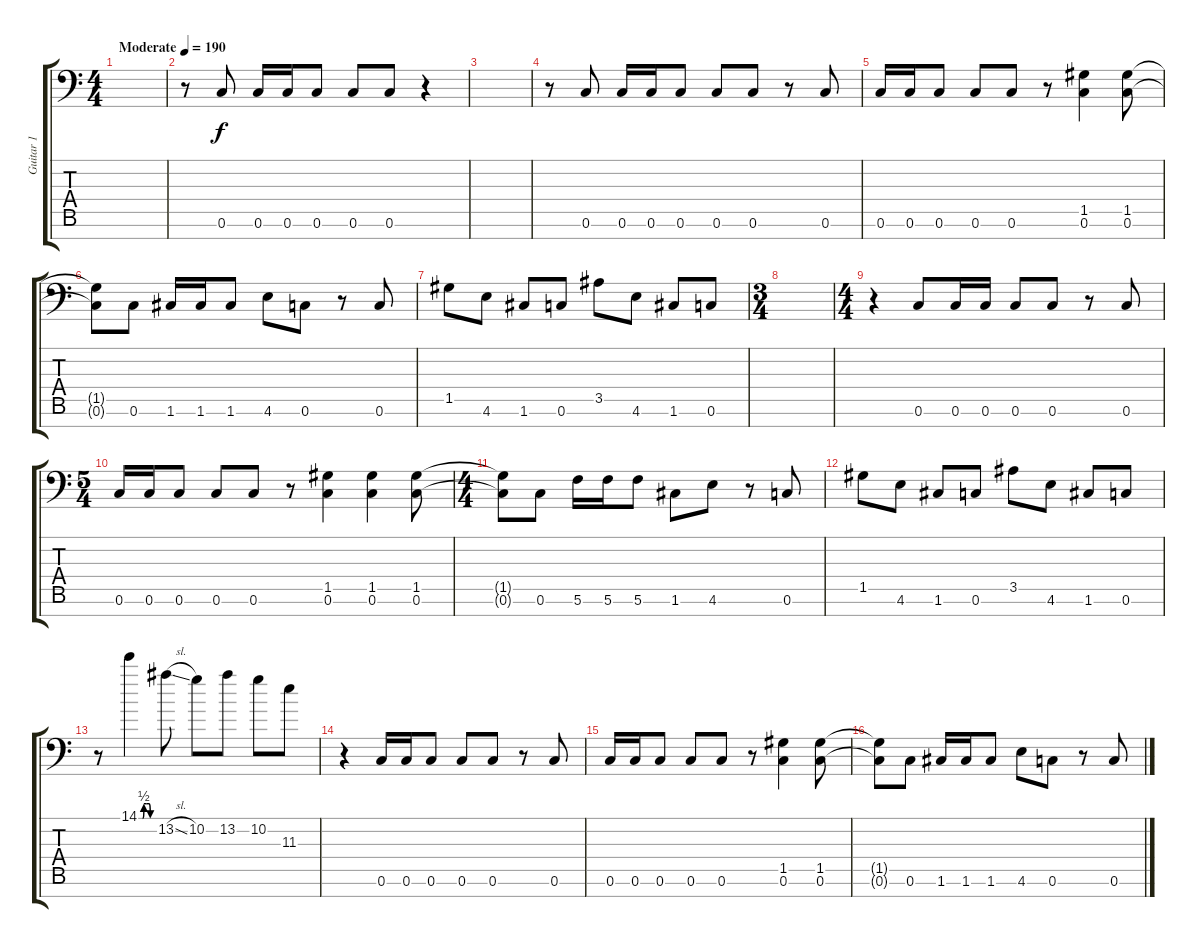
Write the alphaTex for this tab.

\track ("Guitar 1" "Guitar 1") {instrument distortionguitar}
\staff {score tabs}
\tuning (D4 A3 F3 C3 G2 C2 G1) {hide}
\ts (4 4)
\tempo (190 "Moderate")
\clef f4
\ks c
|
r.8 0.6.8 0.6.16 0.6.16 0.6.8 0.6.8 0.6.8 r.4 |
|
r.8 0.6.8 0.6.16 0.6.16 0.6.8 0.6.8 0.6.8 r.8 0.6.8 |
0.6.16 0.6.16 0.6.8 0.6.8 0.6.8 r.8 (1.5 0.6).4 (1.5 0.6).8 |
(1.5{t} 0.6{t}).8 0.6.8 1.6.16 1.6.16 1.6.8 4.6.8 0.6.8 r.8 0.6.8 |
1.5.8 4.6.8 1.6.8 0.6.8 3.5.8 4.6.8 1.6.8 0.6.8 |
\ts (3 4)
|
\ts (4 4)
r.4 0.6.8 0.6.16 0.6.16 0.6.8 0.6.8 r.8 0.6.8 |
\ts (5 4)
0.6.16 0.6.16 0.6.8 0.6.8 0.6.8 r.8 (1.5 0.6).4 (1.5 0.6).4 (1.5 0.6).8 |
\ts (4 4)
(1.5{t} 0.6{t}).8 0.6.8 5.6.16 5.6.16 5.6.8 1.6.8 4.6.8 r.8 0.6.8 |
1.5.8 4.6.8 1.6.8 0.6.8 3.5.8 4.6.8 1.6.8 0.6.8 |
r.8 14.1{be (custom 0 0 10 0 15 0 20 2 30 2 40 2 45 0 60 0)}.4 13.2{sl}.8 10.2.8 13.2.8 10.2.8 11.3.8 |
r.4 0.6.16 0.6.16 0.6.8 0.6.8 0.6.8 r.8 0.6.8 |
0.6.16 0.6.16 0.6.8 0.6.8 0.6.8 r.8 (1.5 0.6).4 (1.5 0.6).8 |
(1.5{t} 0.6{t}).8 0.6.8 1.6.16 1.6.16 1.6.8 4.6.8 0.6.8 r.8 0.6.8
